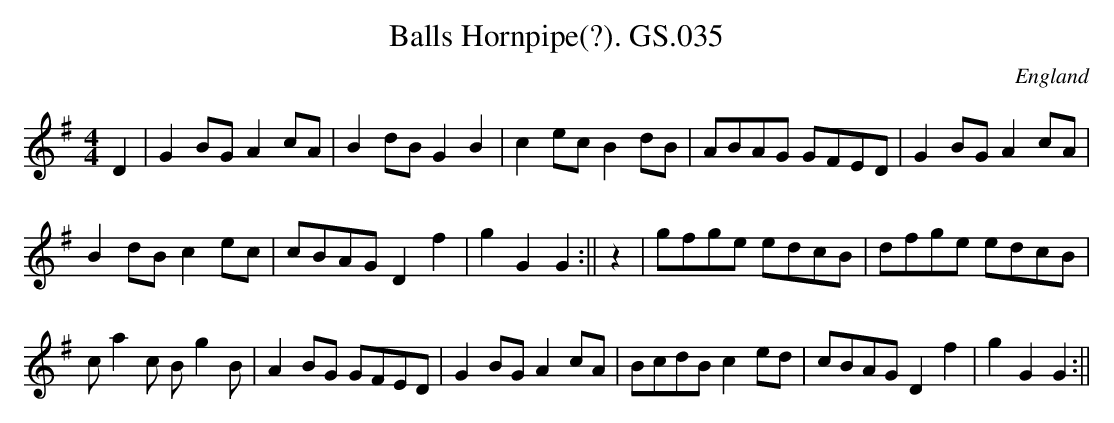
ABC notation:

X:1
T:Balls Hornpipe(?). GS.035
M:4/4
L:1/8
O:England
K:G major
D2 | G2 BG A2 cA | B2 dB G2B2 | c2 ec B2 dB |
  ABAG GFED | G2 BG A2 cA |!
 B2 dB c2 ec | cBAG D2f2 | g2 G2G2 :||z2| gfge edcB | dfge edcB |! ca2 c
 B
g2 B | A2 BG GFED | G2 BG A2 cA | BcdB c2 ed  |
cBAG D2 f2 | g2G2G2 :||
